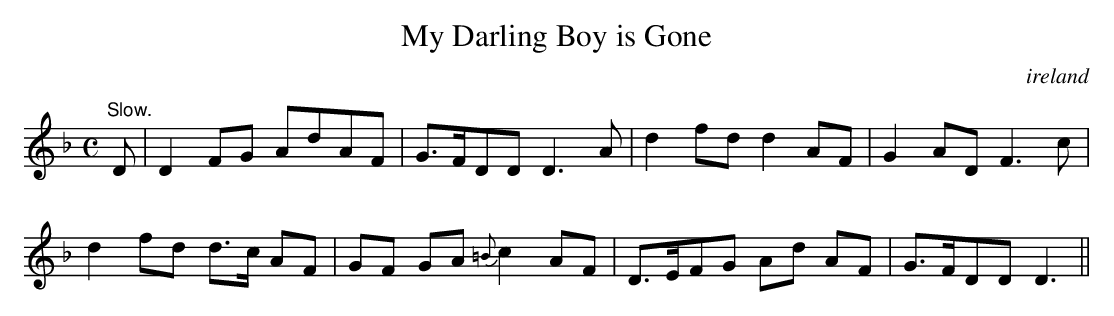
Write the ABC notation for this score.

X:1
T:My Darling Boy is Gone
O:ireland
L:1/8
M:C
K:F
"Slow."\
D|D2 FG AdAF|G>FDD D3 A|d2 fd d2 AF|G2 AD F3 c|
d2 fd d>c AF|GF GA {=B}c2 AF|D>EFG Ad AF|G>FDD D3||
